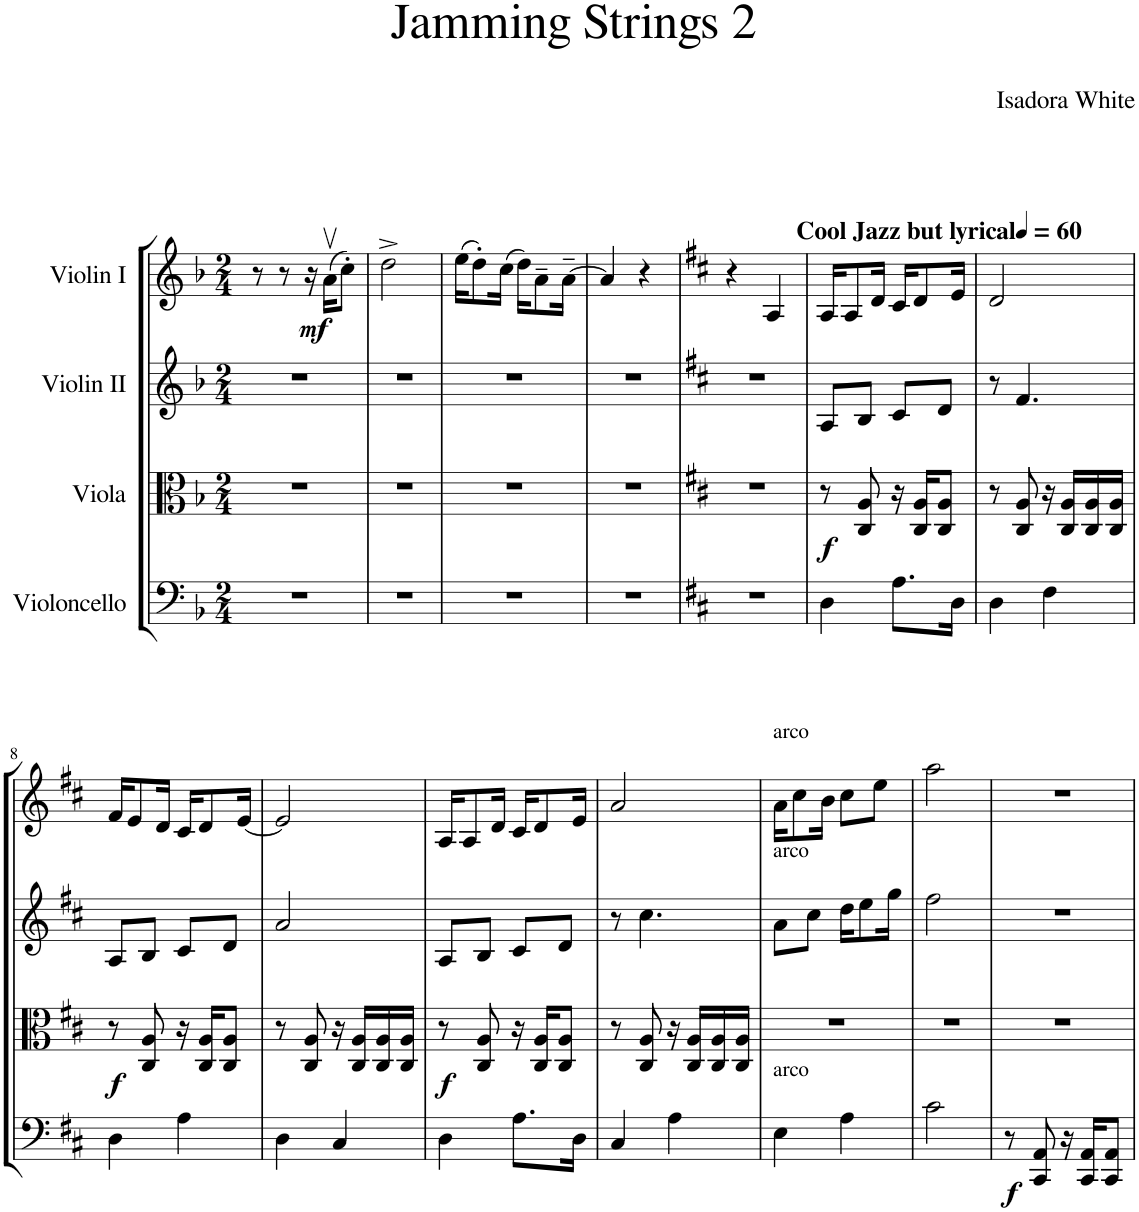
**kern	**dynam	**kern	**dynam	**kern	**kern	**dynam
*part4	*part4	*part3	*part3	*part2	*part1	*part1
*staff4	*staff4	*staff3	*staff3	*staff2	*staff1	*staff1
*I"Violoncello	*	*I"Viola	*	*I"Violin II	*I"Violin I	*
*I'Vc	*	*I'Vla	*	*I'Vln	*I'Vln	*
*clefF4	*	*clefC3	*	*clefG2	*clefG2	*
*k[b-]	*	*k[b-]	*	*k[b-]	*k[b-]	*
*M2/4	*	*M2/4	*	*M2/4	*M2/4	*
=1	=1	=1	=1	=1	=1	=1
2r	.	2r	.	2r	8r	.
.	.	.	.	.	8r	.
!	!	!	!	!	!	!LO:DY:b
.	.	.	.	.	16r	mf
.	.	.	.	.	(16av\KL	.
.	.	.	.	.	8cc'\J)	.
=2	=2	=2	=2	=2	=2	=2
2r	.	2r	.	2r	2dd^\	.
=3	=3	=3	=3	=3	=3	=3
2r	.	2r	.	2r	(16ee\KL	.
.	.	.	.	.	8dd'\)	.
.	.	.	.	.	(16cc\Jk	.
.	.	.	.	.	16dd\KL)	.
.	.	.	.	.	8a~\	.
.	.	.	.	.	[16a~\Jk	.
=4	=4	=4	=4	=4	=4	=4
2r	.	2r	.	2r	4a/]	.
.	.	.	.	.	4r	.
=5	=5	=5	=5	=5	=5	=5
*k[f#c#]	*	*k[f#c#]	*	*k[f#c#]	*k[f#c#]	*
2r	.	2r	.	2r	4r	.
.	.	.	.	.	4A/	.
=6	=6	=6	=6	=6	=6	=6
*	*	*	*	*	*MM60	*
!	!	!	!	!	!LO:TX:a:B:t=Cool Jazz but lyrical	!
!	!	!	!LO:DY:b	!	!	!
4D\	.	8r	f	8A/L	16A/KL	.
.	.	.	.	.	8A/	.
.	.	8C#/ 8A/	.	8B/J	.	.
.	.	.	.	.	16d/Jk	.
8.A\L	.	16r	.	8c#/L	16c#/KL	.
.	.	16C#/ 16A/KL	.	.	8d/	.
.	.	8C#/ 8A/J	.	8d/J	.	.
16D\Jk	.	.	.	.	16e/Jk	.
=7	=7	=7	=7	=7	=7	=7
4D\	.	8r	.	8r	2d/	.
.	.	8C#/ 8A/	.	4.f#/	.	.
4F#\	.	16r	.	.	.	.
.	.	16C#/ 16A/LL	.	.	.	.
.	.	16C#/ 16A/	.	.	.	.
.	.	16C#/ 16A/JJ	.	.	.	.
!!LO:LB:g=z
=8	=8	=8	=8	=8	=8	=8
!	!	!	!LO:DY:b	!	!	!
4D\	.	8r	f	8A/L	16f#/KL	.
.	.	.	.	.	8e/	.
.	.	8C#/ 8A/	.	8B/J	.	.
.	.	.	.	.	16d/Jk	.
4A\	.	16r	.	8c#/L	16c#/KL	.
.	.	16C#/ 16A/KL	.	.	8d/	.
.	.	8C#/ 8A/J	.	8d/J	.	.
.	.	.	.	.	[16e/Jk	.
=9	=9	=9	=9	=9	=9	=9
4D\	.	8r	.	2a/	2e/]	.
.	.	8C#/ 8A/	.	.	.	.
4C#/	.	16r	.	.	.	.
.	.	16C#/ 16A/LL	.	.	.	.
.	.	16C#/ 16A/	.	.	.	.
.	.	16C#/ 16A/JJ	.	.	.	.
=10	=10	=10	=10	=10	=10	=10
!	!	!	!LO:DY:b	!	!	!
4D\	.	8r	f	8A/L	16A/KL	.
.	.	.	.	.	8A/	.
.	.	8C#/ 8A/	.	8B/J	.	.
.	.	.	.	.	16d/Jk	.
8.A\L	.	16r	.	8c#/L	16c#/KL	.
.	.	16C#/ 16A/KL	.	.	8d/	.
.	.	8C#/ 8A/J	.	8d/J	.	.
16D\Jk	.	.	.	.	16e/Jk	.
=11	=11	=11	=11	=11	=11	=11
4C#/	.	8r	.	8r	2a/	.
.	.	8C#/ 8A/	.	4.cc#\	.	.
4A\	.	16r	.	.	.	.
.	.	16C#/ 16A/LL	.	.	.	.
.	.	16C#/ 16A/	.	.	.	.
.	.	16C#/ 16A/JJ	.	.	.	.
=12	=12	=12	=12	=12	=12	=12
!	!	!	!	!	!LO:TX:a:t=arco	!
!	!	!	!	!LO:TX:a:t=arco	!	!
!LO:TX:a:t=arco	!	!	!	!	!	!
4E\	.	2r	.	8a\L	16a\KL	.
.	.	.	.	.	8cc#\	.
.	.	.	.	8cc#\J	.	.
.	.	.	.	.	16b\Jk	.
4A\	.	.	.	16dd\KL	8cc#\L	.
.	.	.	.	8ee\	.	.
.	.	.	.	.	8ee\J	.
.	.	.	.	16gg\Jk	.	.
=13	=13	=13	=13	=13	=13	=13
2c#\	.	2r	.	2ff#\	2aa\	.
=14	=14	=14	=14	=14	=14	=14
!	!LO:DY:b	!	!	!	!	!
8r	f	2r	.	2r	2r	.
8CC#/ 8AA/	.	.	.	.	.	.
16r	.	.	.	.	.	.
16CC#/ 16AA/KL	.	.	.	.	.	.
8CC#/ 8AA/J	.	.	.	.	.	.
=	=	=	=	=	=	=
*-	*-	*-	*-	*-	*-	*-
